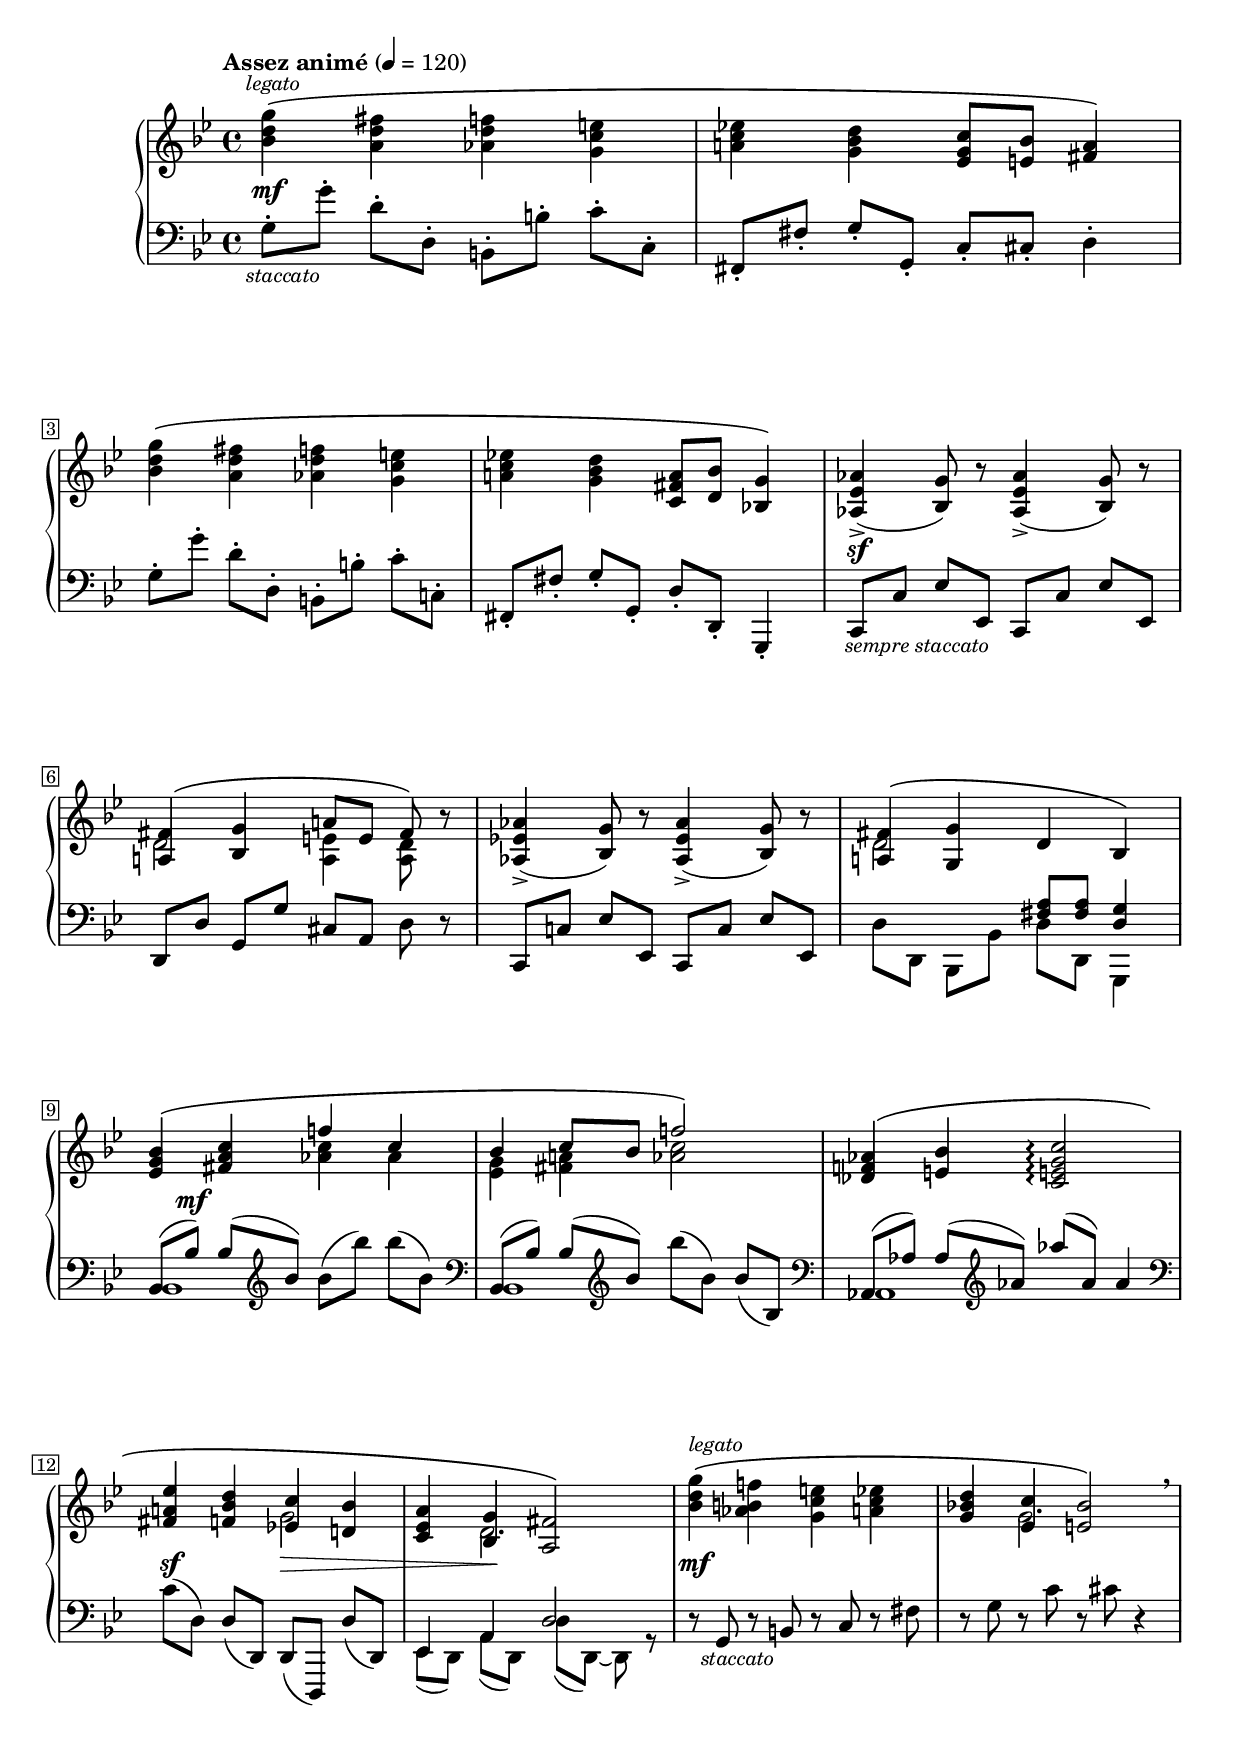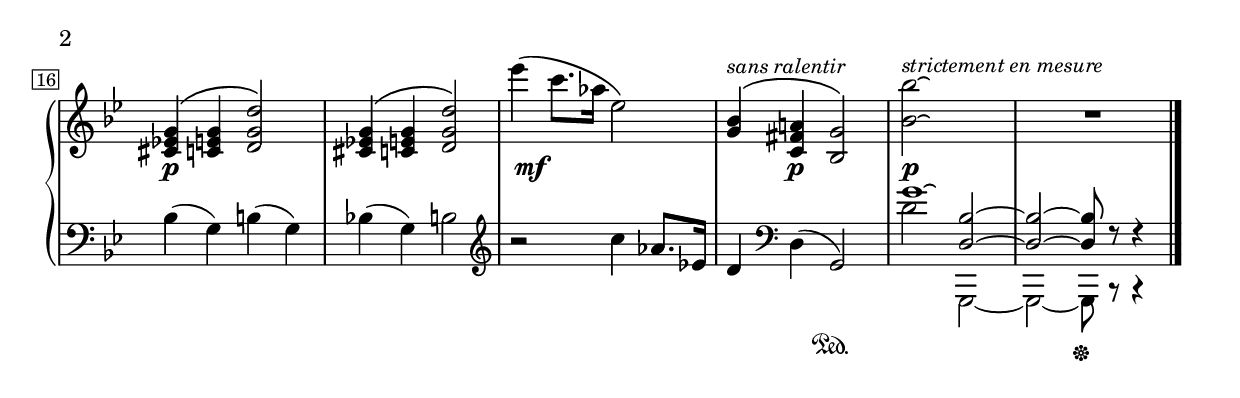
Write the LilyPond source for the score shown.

Global = {
  \key g \minor
  \time 4/4
  \include "../global.ly"
}

staccato = \markup { \hspace #-1.5 \small\italic "staccato" }

Sopran = \context Voice = "one" \relative c'' {
  \voiceOne
  \override MultiMeasureRest.staff-position = #0
  \override Rest.staff-position = #0
  \phrasingSlurNeutral\stemNeutral\slurNeutral\tieNeutral
  %1
  | \tempo "Assez animé" 4 = 120
    <bes d g>4^\markup { \hspace #-1.5 \small\italic "legato" }\(
    <a d fis> <aes d f> <g c e>
  | <a! c ees> <g bes d> <ees g c>8[ <e! bes'>] <fis a>4\)
    \break
  | <bes d g>\( <a d fis> <aes d f> <g c e>
  | <a! c ees> <g bes d> <c, fis a>8[ <d bes'>] <bes g'>4\)
  %5
  | <aes ees' aes>4(_> <bes g'>8) r <aes ees' aes>4(_> <bes g'>8) r
  | \phrasingSlurUp
    \shape #'((0 . 3) (0 . 0) (0 . 0) (0 . 3)) PhrasingSlur
    <a fis'>4\( <bes g'> a'!8 e fis\) r
  | <aes, ees' aes>4(_> <bes g'>8) r <aes ees' aes>4(_> <bes g'>8) r
  | <a! fis'>4\( <g g'> d' bes\)
   \break
  | \stemUp <ees g bes>4\( <fis a c> f'! c
  %10
  | bes c8 bes f'!2\)
  | <des, f! aes>4\( <e! bes'> <c e! g c>2\arpeggio
  | <fis a! ees'>4 <f! bes d> <ees c'> <d bes'>
  | <c ees a> <bes g'> <a fis'>2\)
  | \stemNeutral <bes' d g>4\(^\markup { \small\italic "legato" }
    <aes b! f'!> <g c e!> <a! c ees>
  %15
  | \stemUp <g bes d> <ees c'> <e! bes'>2\)\breathe
  | <cis ees g>4\( <c! e! g> <d g d'>2\)
  | <cis ees g>4\( <c! e! g> <d g d'>2\)
  | \stemNeutral ees''4\( c8. aes16 ees2\)
  | <g, bes>4\(^\markup { \small\italic "sans ralentir" }
    <c, fis a!> <bes g'>2\)
  %20
  | <bes' bes'>2\laissezVibrer^\markup {
      \small\italic "strictement en mesure"
    }
    s
  | R1
  \fine
}

Alto = \context Voice = "two" \relative c' {
  \voiceTwo
  \override MultiMeasureRest.staff-position = #0
  \override Rest.staff-position = #0
  \stemDown
  %1
  | s1*5
  | d2 <a e'>4 <a d>8 s
  | s1
  | d2 s
  | s <aes' c>4 aes
  %10
  | <ees g> <fis a!> <aes c>2
  | s1
  | s2 g
  | s4 d2.
  | s1
  %15
  | s4 g2.
}

Tenor = \context Voice = "three" \relative c {
  \voiceThree
  \override MultiMeasureRest.staff-position = #0
  \override Rest.staff-position = #0
  \stemUp\slurNeutral
  %1
  | s1*7
  | s2 <fis a>8 q <d g>4
  | \slurUp bes8( bes') bes( \clef treble bes')
    \stemDown bes( bes') bes( bes,)
  %10
  | \stemUp bes,,( bes') bes( \clef treble bes')
    \stemDown bes'( bes,) \stemUp\slurDown bes( bes,)
  | \slurUp aes,( aes') aes( \clef treble aes') aes'( aes,) aes4
  | s1
  | ees,,4 a d2
  | s1*6
  %20
  | g'1*1/2\laissezVibrer <d, bes'>2~
  | q2~ q8 f8\rest f4\rest
}

Bass = \context Voice = "four" \relative c {
  \voiceFour
  \override MultiMeasureRest.staff-position = #0
  \override Rest.staff-position = #0
  \phrasingSlurNeutral\stemNeutral\slurNeutral\tieNeutral
  \set Timing.beamExceptions = #'()
  \set Timing.baseMoment = #(ly:make-moment 1/4)
  \set Timing.beatStructure = 1,1,1,1
  %1
  | g'8^._\staccato g'^. d^. d,^. b!^. b'!^. c^. c,^.
  | fis,-. fis'-. g-. g,-. c-. cis-. d4^.
  | g8^. g'^. d^. d,^. b!^. b'!^. c^. c,^.
  | fis,-. fis'-. g-. g,-. d'-. d,-. g,4_.
  %5
  | c8_\markup { \hspace #-0.5 \small\italic "sempre staccato" } c' ees ees, c c' ees ees,
  | d d' g, g' cis, a d r
  | c, c' ees ees, c c' ees ees,
  | \stemDown d' d, bes bes' d d, g,4
  | bes'1
  %10
  | \clef bass bes1
  | \clef bass aes1
  | \clef bass
    \stemNeutral c'8( d,) d( d,) d( d,) d''( d,)
  | \stemDown\slurDown ees( d) a'( d,) d'( d,_~) d g\rest
  | \stemNeutral\slurNeutral r g_\staccato r b! r c r fis
  %15
  | r g r c r cis r4
  | bes( g) b!( g)
  | bes( g) b!2
  | \clef treble
    r2 c'4 aes8. ees16
  | d4 \clef bass
    \override Staff.SustainPedalLineSpanner.staff-padding = #8.5
    d,( g,2)\sustainOn
  %20
  | \stemDown\tieDown d''2 g,,,~
  | g~ g8\sustainOff b\rest b4\rest
  \fine
}

centerDynamics = {
  %1
  | s1\mf
  | s1*3
  | s1\sf
  | s1*3
  %9
  | s8 s8\mf s2.
  | s1*2
  | s4\sf s s\> s
  | s s\! s s
  | s1\mf
  | s
  | s\p
  | s
  | s8 s8\mf s2.
  | s4 s2.\p
  | s1\p
}

\score {
  \new PianoStaff \with { connectArpeggios = ##t }
  <<
    \accidentalStyle Score.piano
    \context Staff = "upper" <<
      \set Staff.midiInstrument = #"acoustic grand"
      \Global
      \clef treble
      \Sopran
      \Alto
    >>
    \context Dynamics <<
      \Global \centerDynamics
    >>
    \context Staff = "lower" <<
      \set Staff.midiInstrument = #"acoustic grand"
      \Global
      \clef bass
      \Tenor
      \Bass
    >>
  >>
  \header {
    composer = "Francis Poulenc"
    arranger = " "
    opus = #f
    title = \markup {
      \fill-line {
        \center-column {
          \line { \abs-fontsize #10 \normal-text\italic "à Claude Delvincourt" }
          \null
          \line { \abs-fontsize #18 "IMPROVISATION" }
          \line { \abs-fontsize #13 "en sol mineur" }
          \null\null
        }
      }
    }
    subtitle = #f
  }
  \layout {
    \context {
      \PianoStaff
      % More space between staves in the same PianoStaff
      %\override StaffGrouper.staff-staff-spacing.minimum-distance = 14
      %\override TextScript.font-shape = #'italic
    }
  }
  \midi {
    \tempo 2 = 120
  }
}
